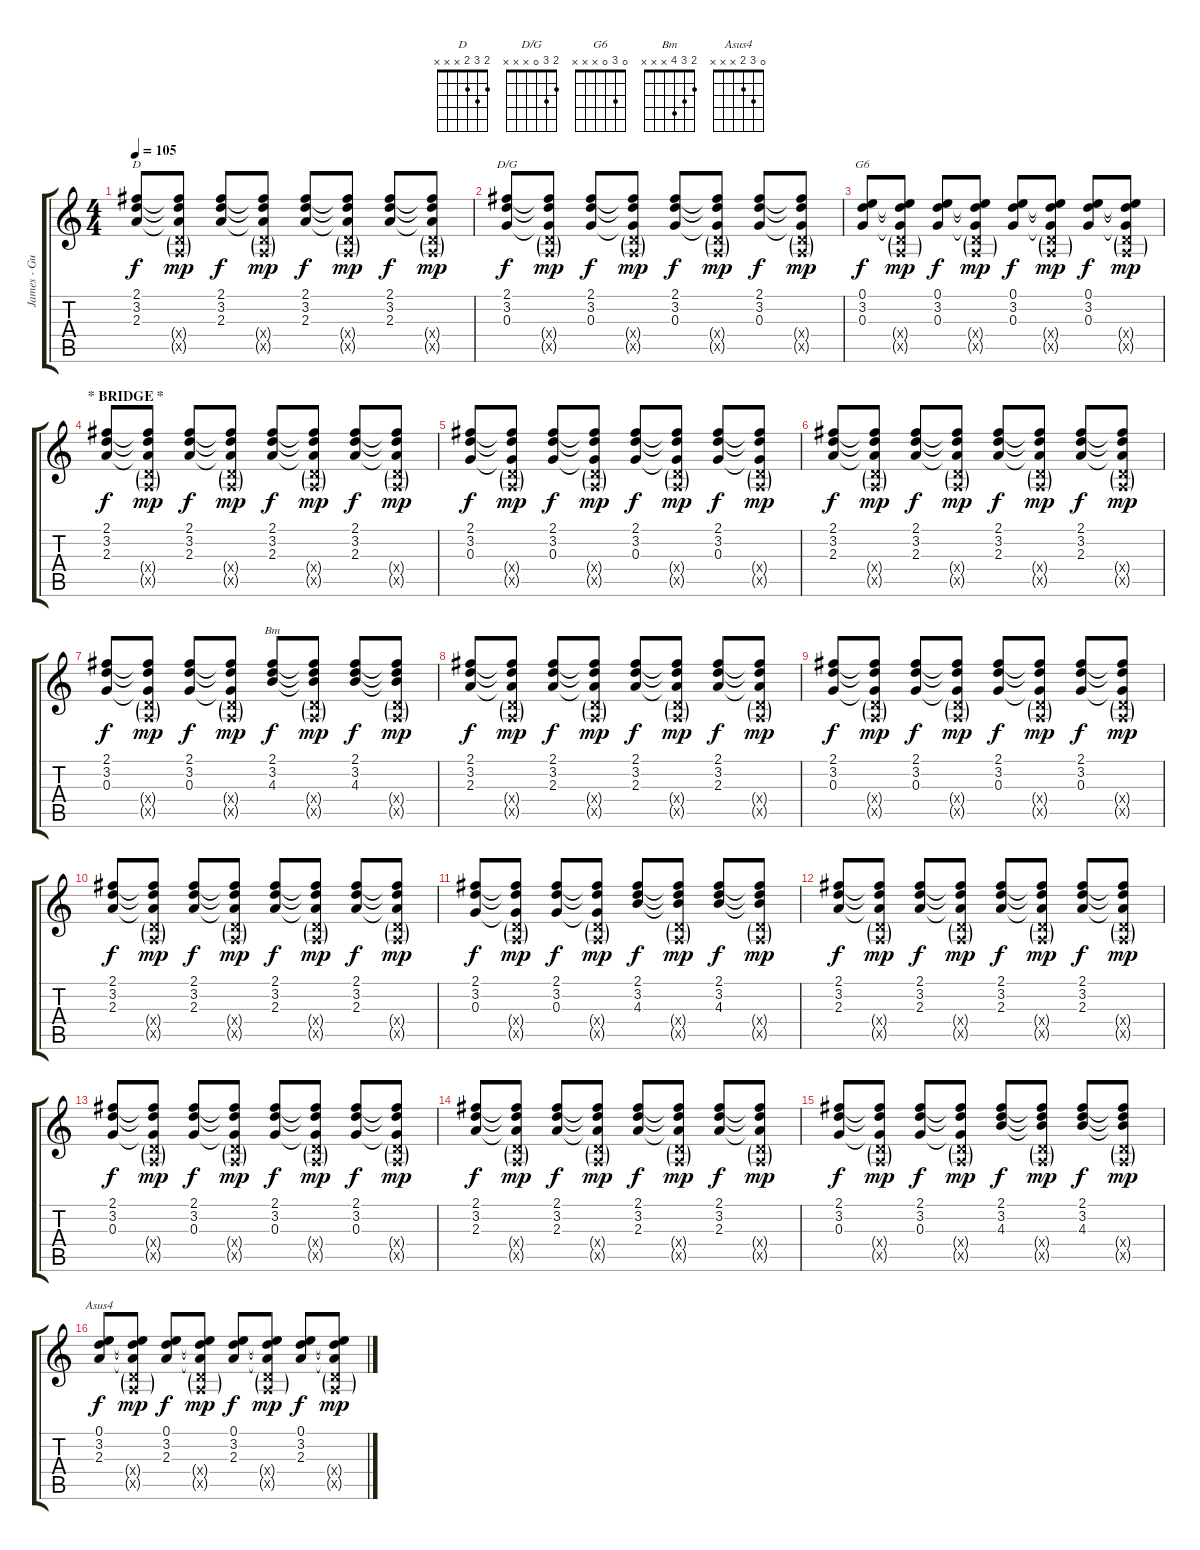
\track ("James - Guitar 1" "James - Gu") {instrument electricguitarjazz}
\staff {score tabs}
\tuning (E4 B3 G3 D3 A2 E2) {hide}
\chord ("D" 2 3 2 x x x)
\chord ("D/G" 2 3 0 x x x)
\chord ("G6" 0 3 0 x x x)
\chord ("Bm" 2 3 4 x x x)
\chord ("Asus4" 0 3 2 x x x)
\ts (4 4)
\tempo 105
\clef g2
\ks c
(2.1 3.2 2.3).8{ch "D" dy f} (2.1{t} 3.2{t} 2.3{t} 0.4{g x} 0.5{g x}).8{dy mp} (2.1 3.2 2.3).8{dy f} (2.1{t} 3.2{t} 2.3{t} 0.4{g x} 0.5{g x}).8{dy mp} (2.1 3.2 2.3).8{dy f} (2.1{t} 3.2{t} 2.3{t} 0.4{g x} 0.5{g x}).8{dy mp} (2.1 3.2 2.3).8{dy f} (2.1{t} 3.2{t} 2.3{t} 0.4{g x} 0.5{g x}).8{dy mp} |
(2.1 3.2 0.3).8{ch "D/G" dy f} (2.1{t} 3.2{t} 0.3{t} 0.4{g x} 0.5{g x}).8{dy mp} (2.1 3.2 0.3).8{dy f} (2.1{t} 3.2{t} 0.3{t} 0.4{g x} 0.5{g x}).8{dy mp} (2.1 3.2 0.3).8{dy f} (2.1{t} 3.2{t} 0.3{t} 0.4{g x} 0.5{g x}).8{dy mp} (2.1 3.2 0.3).8{dy f} (2.1{t} 3.2{t} 0.3{t} 0.4{g x} 0.5{g x}).8{dy mp} |
(0.1 3.2 0.3).8{ch "G6" dy f} (0.1{t} 3.2{t} 0.3{t} 0.4{g x} 0.5{g x}).8{dy mp} (0.1 3.2 0.3).8{dy f} (0.1{t} 3.2{t} 0.3{t} 0.4{g x} 0.5{g x}).8{dy mp} (0.1 3.2 0.3).8{dy f} (0.1{t} 3.2{t} 0.3{t} 0.4{g x} 0.5{g x}).8{dy mp} (0.1 3.2 0.3).8{dy f} (0.1{t} 3.2{t} 0.3{t} 0.4{g x} 0.5{g x}).8{dy mp} |
\section ("" "* BRIDGE *")
(2.1 3.2 2.3).8{dy f} (2.1{t} 3.2{t} 2.3{t} 0.4{g x} 0.5{g x}).8{dy mp} (2.1 3.2 2.3).8{dy f} (2.1{t} 3.2{t} 2.3{t} 0.4{g x} 0.5{g x}).8{dy mp} (2.1 3.2 2.3).8{dy f} (2.1{t} 3.2{t} 2.3{t} 0.4{g x} 0.5{g x}).8{dy mp} (2.1 3.2 2.3).8{dy f} (2.1{t} 3.2{t} 2.3{t} 0.4{g x} 0.5{g x}).8{dy mp} |
(2.1 3.2 0.3).8{dy f} (2.1{t} 3.2{t} 0.3{t} 0.4{g x} 0.5{g x}).8{dy mp} (2.1 3.2 0.3).8{dy f} (2.1{t} 3.2{t} 0.3{t} 0.4{g x} 0.5{g x}).8{dy mp} (2.1 3.2 0.3).8{dy f} (2.1{t} 3.2{t} 0.3{t} 0.4{g x} 0.5{g x}).8{dy mp} (2.1 3.2 0.3).8{dy f} (2.1{t} 3.2{t} 0.3{t} 0.4{g x} 0.5{g x}).8{dy mp} |
(2.1 3.2 2.3).8{dy f} (2.1{t} 3.2{t} 2.3{t} 0.4{g x} 0.5{g x}).8{dy mp} (2.1 3.2 2.3).8{dy f} (2.1{t} 3.2{t} 2.3{t} 0.4{g x} 0.5{g x}).8{dy mp} (2.1 3.2 2.3).8{dy f} (2.1{t} 3.2{t} 2.3{t} 0.4{g x} 0.5{g x}).8{dy mp} (2.1 3.2 2.3).8{dy f} (2.1{t} 3.2{t} 2.3{t} 0.4{g x} 0.5{g x}).8{dy mp} |
(2.1 3.2 0.3).8{dy f} (2.1{t} 3.2{t} 0.3{t} 0.4{g x} 0.5{g x}).8{dy mp} (2.1 3.2 0.3).8{dy f} (2.1{t} 3.2{t} 0.3{t} 0.4{g x} 0.5{g x}).8{dy mp} (2.1 3.2 4.3).8{ch "Bm" dy f} (2.1{t} 3.2{t} 4.3{t} 0.4{g x} 0.5{g x}).8{dy mp} (2.1 3.2 4.3).8{dy f} (2.1{t} 3.2{t} 4.3{t} 0.4{g x} 0.5{g x}).8{dy mp} |
(2.1 3.2 2.3).8{dy f} (2.1{t} 3.2{t} 2.3{t} 0.4{g x} 0.5{g x}).8{dy mp} (2.1 3.2 2.3).8{dy f} (2.1{t} 3.2{t} 2.3{t} 0.4{g x} 0.5{g x}).8{dy mp} (2.1 3.2 2.3).8{dy f} (2.1{t} 3.2{t} 2.3{t} 0.4{g x} 0.5{g x}).8{dy mp} (2.1 3.2 2.3).8{dy f} (2.1{t} 3.2{t} 2.3{t} 0.4{g x} 0.5{g x}).8{dy mp} |
(2.1 3.2 0.3).8{dy f} (2.1{t} 3.2{t} 0.3{t} 0.4{g x} 0.5{g x}).8{dy mp} (2.1 3.2 0.3).8{dy f} (2.1{t} 3.2{t} 0.3{t} 0.4{g x} 0.5{g x}).8{dy mp} (2.1 3.2 0.3).8{dy f} (2.1{t} 3.2{t} 0.3{t} 0.4{g x} 0.5{g x}).8{dy mp} (2.1 3.2 0.3).8{dy f} (2.1{t} 3.2{t} 0.3{t} 0.4{g x} 0.5{g x}).8{dy mp} |
(2.1 3.2 2.3).8{dy f} (2.1{t} 3.2{t} 2.3{t} 0.4{g x} 0.5{g x}).8{dy mp} (2.1 3.2 2.3).8{dy f} (2.1{t} 3.2{t} 2.3{t} 0.4{g x} 0.5{g x}).8{dy mp} (2.1 3.2 2.3).8{dy f} (2.1{t} 3.2{t} 2.3{t} 0.4{g x} 0.5{g x}).8{dy mp} (2.1 3.2 2.3).8{dy f} (2.1{t} 3.2{t} 2.3{t} 0.4{g x} 0.5{g x}).8{dy mp} |
(2.1 3.2 0.3).8{dy f} (2.1{t} 3.2{t} 0.3{t} 0.4{g x} 0.5{g x}).8{dy mp} (2.1 3.2 0.3).8{dy f} (2.1{t} 3.2{t} 0.3{t} 0.4{g x} 0.5{g x}).8{dy mp} (2.1 3.2 4.3).8{dy f} (2.1{t} 3.2{t} 4.3{t} 0.4{g x} 0.5{g x}).8{dy mp} (2.1 3.2 4.3).8{dy f} (2.1{t} 3.2{t} 4.3{t} 0.4{g x} 0.5{g x}).8{dy mp} |
(2.1 3.2 2.3).8{dy f} (2.1{t} 3.2{t} 2.3{t} 0.4{g x} 0.5{g x}).8{dy mp} (2.1 3.2 2.3).8{dy f} (2.1{t} 3.2{t} 2.3{t} 0.4{g x} 0.5{g x}).8{dy mp} (2.1 3.2 2.3).8{dy f} (2.1{t} 3.2{t} 2.3{t} 0.4{g x} 0.5{g x}).8{dy mp} (2.1 3.2 2.3).8{dy f} (2.1{t} 3.2{t} 2.3{t} 0.4{g x} 0.5{g x}).8{dy mp} |
(2.1 3.2 0.3).8{dy f} (2.1{t} 3.2{t} 0.3{t} 0.4{g x} 0.5{g x}).8{dy mp} (2.1 3.2 0.3).8{dy f} (2.1{t} 3.2{t} 0.3{t} 0.4{g x} 0.5{g x}).8{dy mp} (2.1 3.2 0.3).8{dy f} (2.1{t} 3.2{t} 0.3{t} 0.4{g x} 0.5{g x}).8{dy mp} (2.1 3.2 0.3).8{dy f} (2.1{t} 3.2{t} 0.3{t} 0.4{g x} 0.5{g x}).8{dy mp} |
(2.1 3.2 2.3).8{dy f} (2.1{t} 3.2{t} 2.3{t} 0.4{g x} 0.5{g x}).8{dy mp} (2.1 3.2 2.3).8{dy f} (2.1{t} 3.2{t} 2.3{t} 0.4{g x} 0.5{g x}).8{dy mp} (2.1 3.2 2.3).8{dy f} (2.1{t} 3.2{t} 2.3{t} 0.4{g x} 0.5{g x}).8{dy mp} (2.1 3.2 2.3).8{dy f} (2.1{t} 3.2{t} 2.3{t} 0.4{g x} 0.5{g x}).8{dy mp} |
(2.1 3.2 0.3).8{dy f} (2.1{t} 3.2{t} 0.3{t} 0.4{g x} 0.5{g x}).8{dy mp} (2.1 3.2 0.3).8{dy f} (2.1{t} 3.2{t} 0.3{t} 0.4{g x} 0.5{g x}).8{dy mp} (2.1 3.2 4.3).8{dy f} (2.1{t} 3.2{t} 4.3{t} 0.4{g x} 0.5{g x}).8{dy mp} (2.1 3.2 4.3).8{dy f} (2.1{t} 3.2{t} 4.3{t} 0.4{g x} 0.5{g x}).8{dy mp} |
(0.1 3.2 2.3).8{ch "Asus4" dy f} (0.1{t} 3.2{t} 2.3{t} 0.4{g x} 0.5{g x}).8{dy mp} (0.1 3.2 2.3).8{dy f} (0.1{t} 3.2{t} 2.3{t} 0.4{g x} 0.5{g x}).8{dy mp} (0.1 3.2 2.3).8{dy f} (0.1{t} 3.2{t} 2.3{t} 0.4{g x} 0.5{g x}).8{dy mp} (0.1 3.2 2.3).8{dy f} (0.1{t} 3.2{t} 2.3{t} 0.4{g x} 0.5{g x}).8{dy mp}
